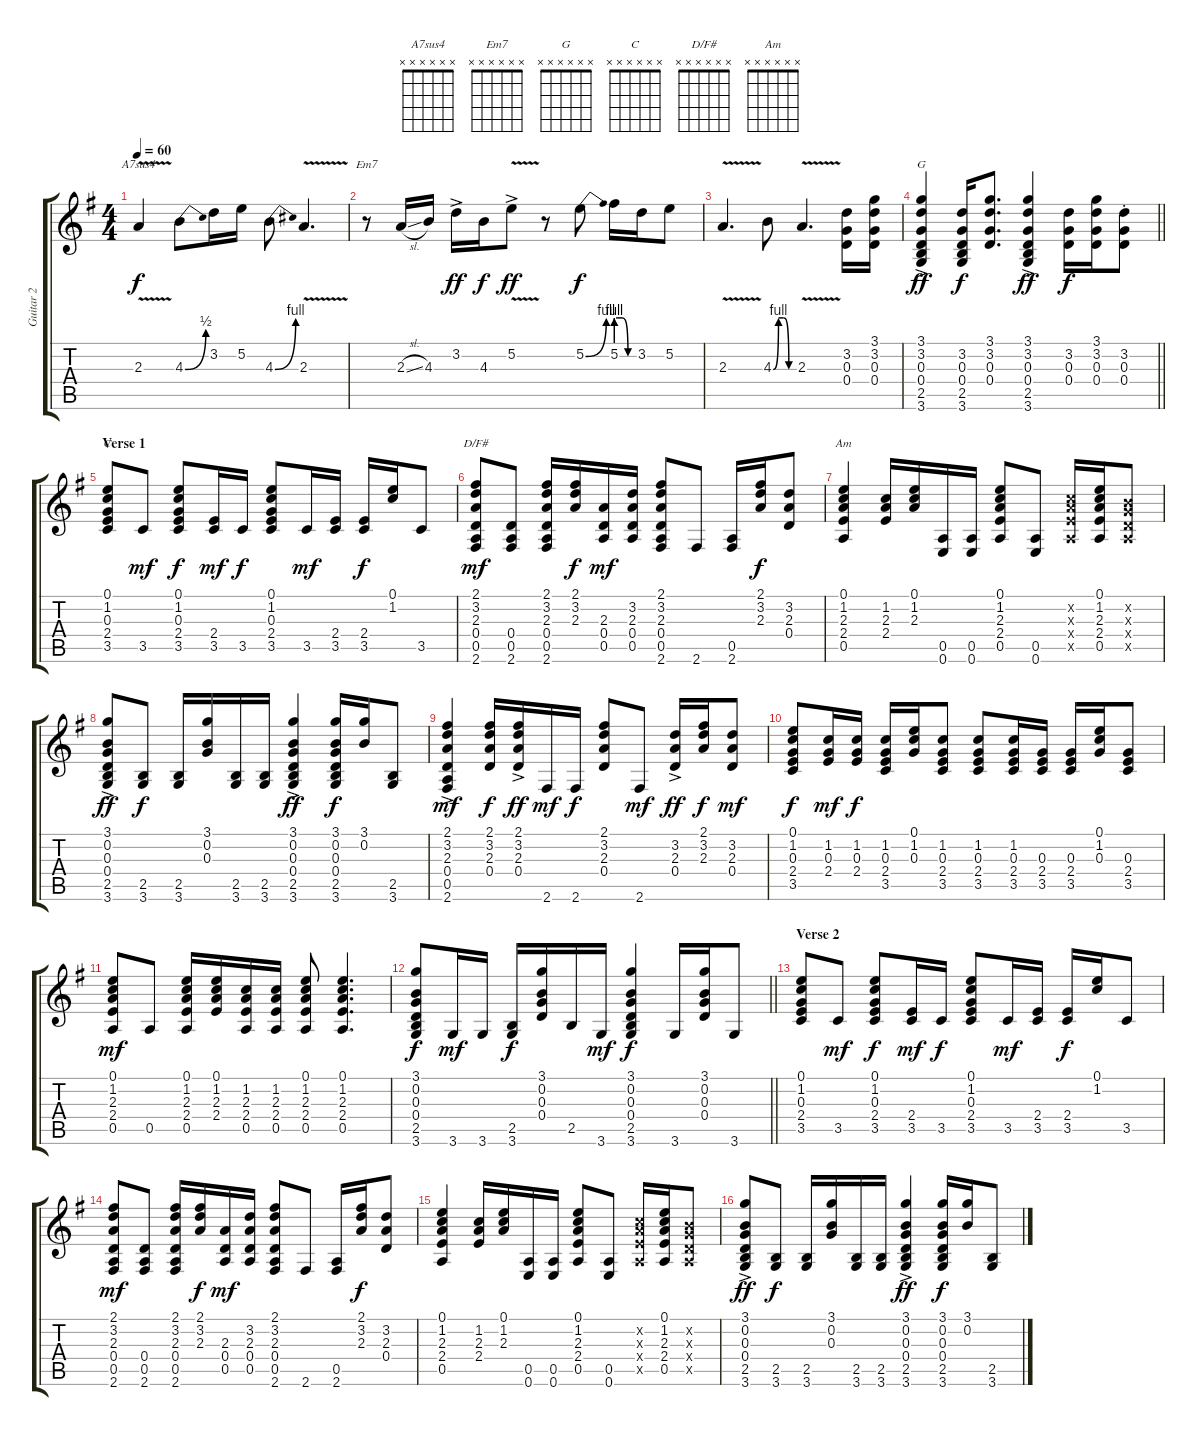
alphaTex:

\track ("Guitar 2" "Guitar 2") {instrument acousticguitarsteel}
\staff {score tabs}
\tuning (E4 B3 G3 D3 A2 E2) {hide}
\chord ("A7sus4" x x x x x x)
\chord ("Em7" x x x x x x)
\chord ("G" x x x x x x)
\chord ("C" x x x x x x)
\chord ("D/F#" x x x x x x)
\chord ("Am" x x x x x x)
\ts (4 4)
\tempo 60
\clef g2
\ks g
2.3{v}.4{ch "A7sus4" dy f} 4.3{be (bend 0 0 60 2)}.8 3.2.16 5.2.16 4.3{be (bend 0 0 60 4)}.8 2.3{v}.4{d} |
r.8{ch "Em7"} 2.3{sl}.16 4.3.16 3.2{ac}.16{dy ff} 4.3.16{dy f} 5.2{v ac}.8{dy ff} r.8 5.2{be (bend 0 0 60 4)}.8{dy f} 5.2{be (custom 0 4 20 4 40 0 60 0)}.16 3.2.16 5.2.8 |
2.3{v}.4{d} 4.3{be (custom 0 0 15 4 30 4 45 0 60 0)}.8 2.3{v}.4{d} (3.2 0.3 0.4).16 (3.1 3.2 0.3 0.4).16 |
\barLineRight lightlight
(3.1{ac} 3.2{ac} 0.3{ac} 0.4 2.5{ac} 3.6{ac}).4{ch "G" dy ff} (3.2 0.3 0.4 2.5 3.6).16{dy f} (3.1 3.2 0.3 0.4).8{d} (3.1{ac} 3.2{ac} 0.3{ac} 0.4{ac} 2.5{ac} 3.6{ac}).4{dy ff} (3.2 0.3 0.4).16{dy f} (3.1 3.2 0.3 0.4).16 (3.2{st} 0.3{st} 0.4{st}).8 |
\section ("" "Verse 1")
(0.1 1.2 0.3 2.4 3.5).8{ch "C"} 3.5.8{dy mf} (0.1 1.2 0.3 2.4 3.5).8{dy f} (2.4 3.5).16{dy mf} 3.5.16{dy f} (0.1 1.2 0.3 2.4 3.5).8 3.5.16{dy mf} (2.4 3.5).16 (2.4 3.5).16{dy f} (0.1 1.2).16 3.5.8 |
(2.1 3.2 2.3 0.4 0.5 2.6).8{ch "D/F#" dy mf} (0.4 0.5 2.6).8 (2.1 3.2 2.3 0.4 0.5 2.6).16 (2.1 3.2 2.3).16{dy f} (2.3 0.4 0.5).16{dy mf} (3.2 2.3 0.4 0.5).16 (2.1 3.2 2.3 0.4 0.5 2.6).8 2.6.8 (0.5 2.6).16 (2.1 3.2 2.3).16{dy f} (3.2 2.3 0.4).8 |
(0.1 1.2 2.3 2.4 0.5).4{ch "Am"} (1.2 2.3 2.4).16 (0.1 1.2 2.3).16 (0.5 0.6).16 (0.5 0.6).16 (0.1 1.2 2.3 2.4 0.5).8 (0.5 0.6).8 (1.2{x} 2.3{x} 2.4{x} 0.5{x}).16 (0.1 1.2 2.3 2.4 0.5).16 (0.2{x} 0.3{x} 0.4{x} 0.5{x}).8 |
(3.1{ac} 0.2{ac} 0.3{ac} 0.4{ac} 2.5{ac} 3.6{ac}).8{dy ff} (2.5 3.6).8{dy f} (2.5 3.6).16 (3.1 0.2 0.3).16 (2.5 3.6).16 (2.5 3.6).16 (3.1 0.2 0.3 0.4{ac} 2.5{ac} 3.6{ac}).4{dy ff} (3.1 0.2 0.3 0.4 2.5 3.6).16{dy f} (3.1 0.2).16 (2.5 3.6).8 |
(2.1{ac} 3.2{ac} 2.3{ac} 0.4{ac} 0.5 2.6).4{dy mf} (2.1 3.2 2.3 0.4).16{dy f} (2.1{ac} 3.2{ac} 2.3{ac} 0.4{ac}).16{dy ff} 2.6.16{dy mf} 2.6.16{dy f} (2.1 3.2 2.3 0.4).8 2.6.8{dy mf} (3.2 2.3{ac} 0.4{ac}).16{dy ff} (2.1 3.2 2.3).16{dy f} (3.2 2.3 0.4).8{dy mf} |
(0.1 1.2 0.3 2.4 3.5).8{dy f} (1.2 0.3 2.4).16{dy mf} (1.2 0.3 2.4).16{dy f} (1.2 0.3 2.4 3.5).16 (0.1 1.2 0.3).16 (1.2 0.3 2.4 3.5).8 (1.2 0.3 2.4 3.5).8 (1.2 0.3 2.4 3.5).16 (0.3 2.4 3.5).16 (0.3 2.4 3.5).16 (0.1 1.2 0.3).16 (0.3 2.4 3.5).8 |
(0.1 1.2 2.3 2.4 0.5).8{dy mf} 0.5.8 (0.1 1.2 2.3 2.4 0.5).16 (0.1 1.2 2.3 2.4).16 (1.2 2.3 2.4 0.5).16 (1.2 2.3 2.4 0.5).16 (0.1 1.2 2.3 2.4 0.5).8 (0.1 1.2 2.3 2.4 0.5).4{d} |
\barLineRight lightlight
(3.1 0.2 0.3 0.4 2.5 3.6).8{dy f} 3.6.16{dy mf} 3.6.16 (2.5 3.6).16{dy f} (3.1 0.2 0.3 0.4).16 2.5.16 3.6.16{dy mf} (3.1 0.2 0.3 0.4 2.5 3.6).4{dy f} 3.6.16 (3.1 0.2 0.3 0.4).16 3.6.8 |
\section ("" "Verse 2")
(0.1 1.2 0.3 2.4 3.5).8 3.5.8{dy mf} (0.1 1.2 0.3 2.4 3.5).8{dy f} (2.4 3.5).16{dy mf} 3.5.16{dy f} (0.1 1.2 0.3 2.4 3.5).8 3.5.16{dy mf} (2.4 3.5).16 (2.4 3.5).16{dy f} (0.1 1.2).16 3.5.8 |
(2.1 3.2 2.3 0.4 0.5 2.6).8{dy mf} (0.4 0.5 2.6).8 (2.1 3.2 2.3 0.4 0.5 2.6).16 (2.1 3.2 2.3).16{dy f} (2.3 0.4 0.5).16{dy mf} (3.2 2.3 0.4 0.5).16 (2.1 3.2 2.3 0.4 0.5 2.6).8 2.6.8 (0.5 2.6).16 (2.1 3.2 2.3).16{dy f} (3.2 2.3 0.4).8 |
(0.1 1.2 2.3 2.4 0.5).4 (1.2 2.3 2.4).16 (0.1 1.2 2.3).16 (0.5 0.6).16 (0.5 0.6).16 (0.1 1.2 2.3 2.4 0.5).8 (0.5 0.6).8 (1.2{x} 2.3{x} 2.4{x} 0.5{x}).16 (0.1 1.2 2.3 2.4 0.5).16 (0.2{x} 0.3{x} 0.4{x} 0.5{x}).8 |
(3.1{ac} 0.2{ac} 0.3{ac} 0.4{ac} 2.5{ac} 3.6{ac}).8{dy ff} (2.5 3.6).8{dy f} (2.5 3.6).16 (3.1 0.2 0.3).16 (2.5 3.6).16 (2.5 3.6).16 (3.1 0.2 0.3 0.4{ac} 2.5{ac} 3.6{ac}).4{dy ff} (3.1 0.2 0.3 0.4 2.5 3.6).16{dy f} (3.1 0.2).16 (2.5 3.6).8
